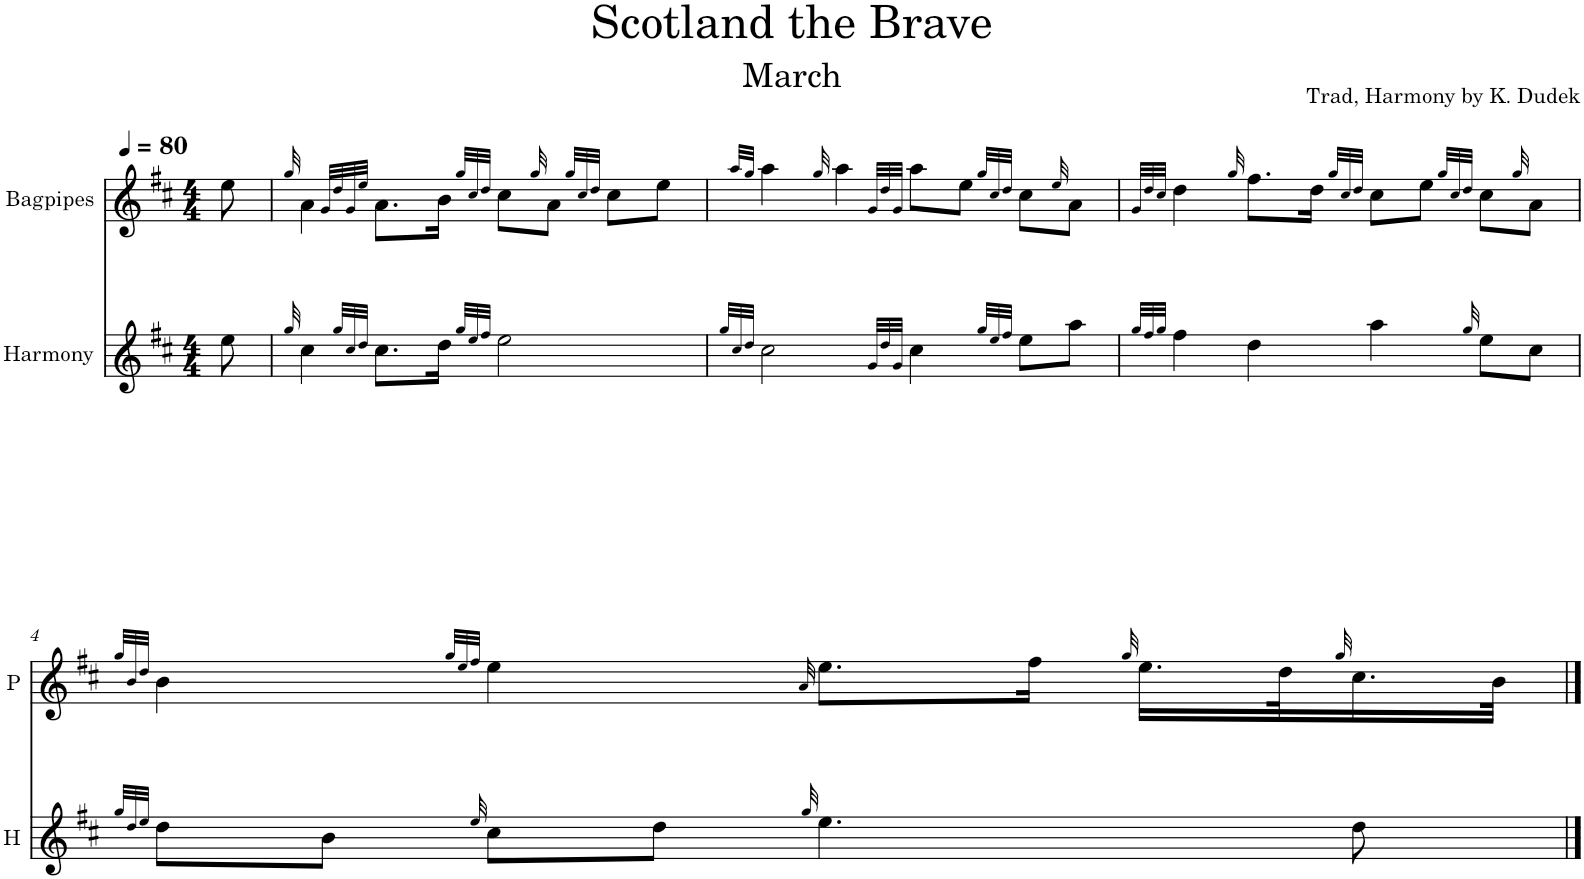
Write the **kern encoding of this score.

**kern	**kern
*part2	*part1
*staff2	*staff1
*I"Harmony	*I"Bagpipes
*I'H	*
*clefG2	*clefG2
*Trd1c2	*Trd1c2
*k[f#c#]	*k[f#c#]
*M4/4	*M4/4
*MM80	*MM80
=	=
8ee\	8ee\
=1	=1
32qgg/	32qgg/
4cc#\	4a\
.	32qg/LLL
32qgg/LLL	32qdd/
32qcc#/	32qg/
32qdd/JJJ	32qee/JJJ
8.cc#\L	8.a\L
16dd\Jk	16b\Jk
32qgg/LLL	32qgg/LLL
32qee/	32qcc#/
32qff#/JJJ	32qdd/JJJ
2ee\	8cc#\L
.	32qgg/
.	8a\J
.	32qgg/LLL
.	32qcc#/
.	32qdd/JJJ
.	8cc#\L
.	8ee\J
=2	=2
32qgg/LLL	.
32qcc#/	32qaa/LLL
32qdd/JJJ	32qgg/JJJ
2cc#\	4aa\
.	32qgg/
.	4aa\
32qg/LLL	32qg/LLL
32qdd/	32qdd/
32qg/JJJ	32qg/JJJ
4cc#\	8aa\L
.	8ee\J
32qgg/LLL	32qgg/LLL
32qee/	32qcc#/
32qff#/JJJ	32qdd/JJJ
8ee\L	8cc#\L
.	32qee/
8aa\J	8a\J
=3	=3
32qgg/LLL	32qg/LLL
32qff#/	32qdd/
32qgg/JJJ	32qcc#/JJJ
4ff#\	4dd\
.	32qgg/
4dd\	8.ff#\L
.	16dd\Jk
.	32qgg/LLL
.	32qcc#/
.	32qdd/JJJ
4aa\	8cc#\L
.	8ee\J
.	32qgg/LLL
.	32qcc#/
32qgg/	32qdd/JJJ
8ee\L	8cc#\L
.	32qgg/
8cc#\J	8a\J
!!LO:LB:g=z
=4	=4
32qgg/LLL	32qgg/LLL
32qdd/	32qb/
32qee/JJJ	32qdd/JJJ
8dd\L	4b\
8b\J	.
.	32qgg/LLL
.	32qee/
32qee/	32qff#/JJJ
8cc#\L	4ee\
8dd\J	.
32qgg/	32qa/
4.ee\	8.ee\L
.	16ff#\Jk
.	32qgg/
.	16.ee\LL
.	32dd\K
.	32qgg/
8dd\	16.cc#\
.	32b\JJk
==	==
*-	*-
